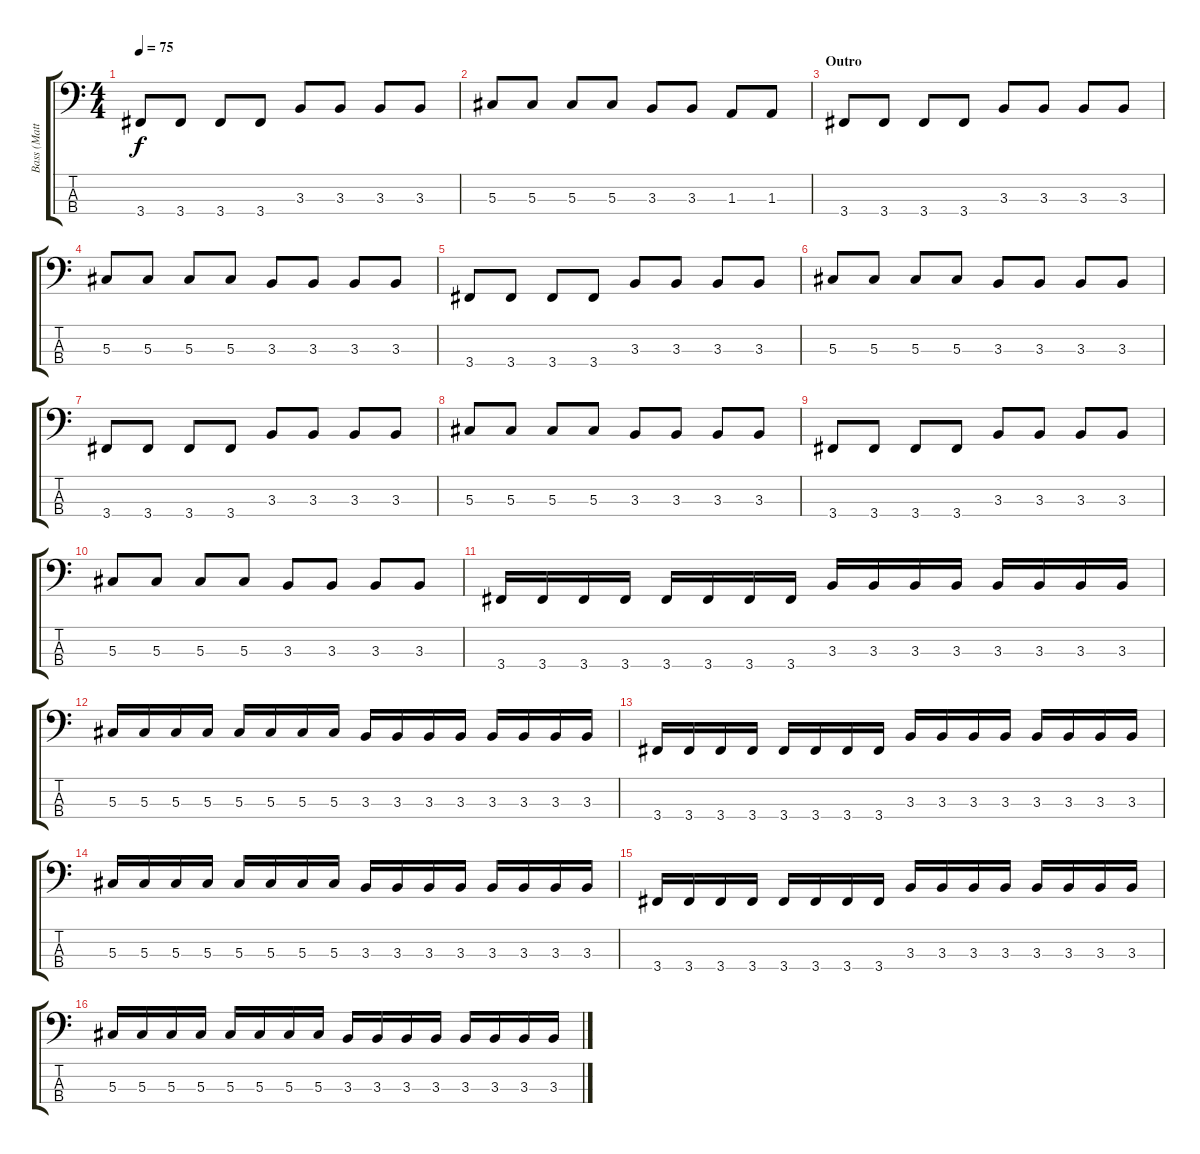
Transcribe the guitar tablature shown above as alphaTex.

\track ("Bass (Matt Sharp)" "Bass (Matt") {instrument electricbasspick}
\staff {score tabs}
\tuning (Gb2 Db2 Ab1 Eb1) {hide}
\ts (4 4)
\tempo 75
\clef f4
\ks c
3.4.8{dy f} 3.4.8 3.4.8 3.4.8 3.3.8 3.3.8 3.3.8 3.3.8 |
5.3.8 5.3.8 5.3.8 5.3.8 3.3.8 3.3.8 1.3.8 1.3.8 |
\section ("" "Outro")
3.4.8 3.4.8 3.4.8 3.4.8 3.3.8 3.3.8 3.3.8 3.3.8 |
5.3.8 5.3.8 5.3.8 5.3.8 3.3.8 3.3.8 3.3.8 3.3.8 |
3.4.8 3.4.8 3.4.8 3.4.8 3.3.8 3.3.8 3.3.8 3.3.8 |
5.3.8 5.3.8 5.3.8 5.3.8 3.3.8 3.3.8 3.3.8 3.3.8 |
3.4.8 3.4.8 3.4.8 3.4.8 3.3.8 3.3.8 3.3.8 3.3.8 |
5.3.8 5.3.8 5.3.8 5.3.8 3.3.8 3.3.8 3.3.8 3.3.8 |
3.4.8 3.4.8 3.4.8 3.4.8 3.3.8 3.3.8 3.3.8 3.3.8 |
5.3.8 5.3.8 5.3.8 5.3.8 3.3.8 3.3.8 3.3.8 3.3.8 |
3.4.16 3.4.16 3.4.16 3.4.16 3.4.16 3.4.16 3.4.16 3.4.16 3.3.16 3.3.16 3.3.16 3.3.16 3.3.16 3.3.16 3.3.16 3.3.16 |
5.3.16 5.3.16 5.3.16 5.3.16 5.3.16 5.3.16 5.3.16 5.3.16 3.3.16 3.3.16 3.3.16 3.3.16 3.3.16 3.3.16 3.3.16 3.3.16 |
3.4.16 3.4.16 3.4.16 3.4.16 3.4.16 3.4.16 3.4.16 3.4.16 3.3.16 3.3.16 3.3.16 3.3.16 3.3.16 3.3.16 3.3.16 3.3.16 |
5.3.16 5.3.16 5.3.16 5.3.16 5.3.16 5.3.16 5.3.16 5.3.16 3.3.16 3.3.16 3.3.16 3.3.16 3.3.16 3.3.16 3.3.16 3.3.16 |
3.4.16 3.4.16 3.4.16 3.4.16 3.4.16 3.4.16 3.4.16 3.4.16 3.3.16 3.3.16 3.3.16 3.3.16 3.3.16 3.3.16 3.3.16 3.3.16 |
5.3.16 5.3.16 5.3.16 5.3.16 5.3.16 5.3.16 5.3.16 5.3.16 3.3.16 3.3.16 3.3.16 3.3.16 3.3.16 3.3.16 3.3.16 3.3.16
